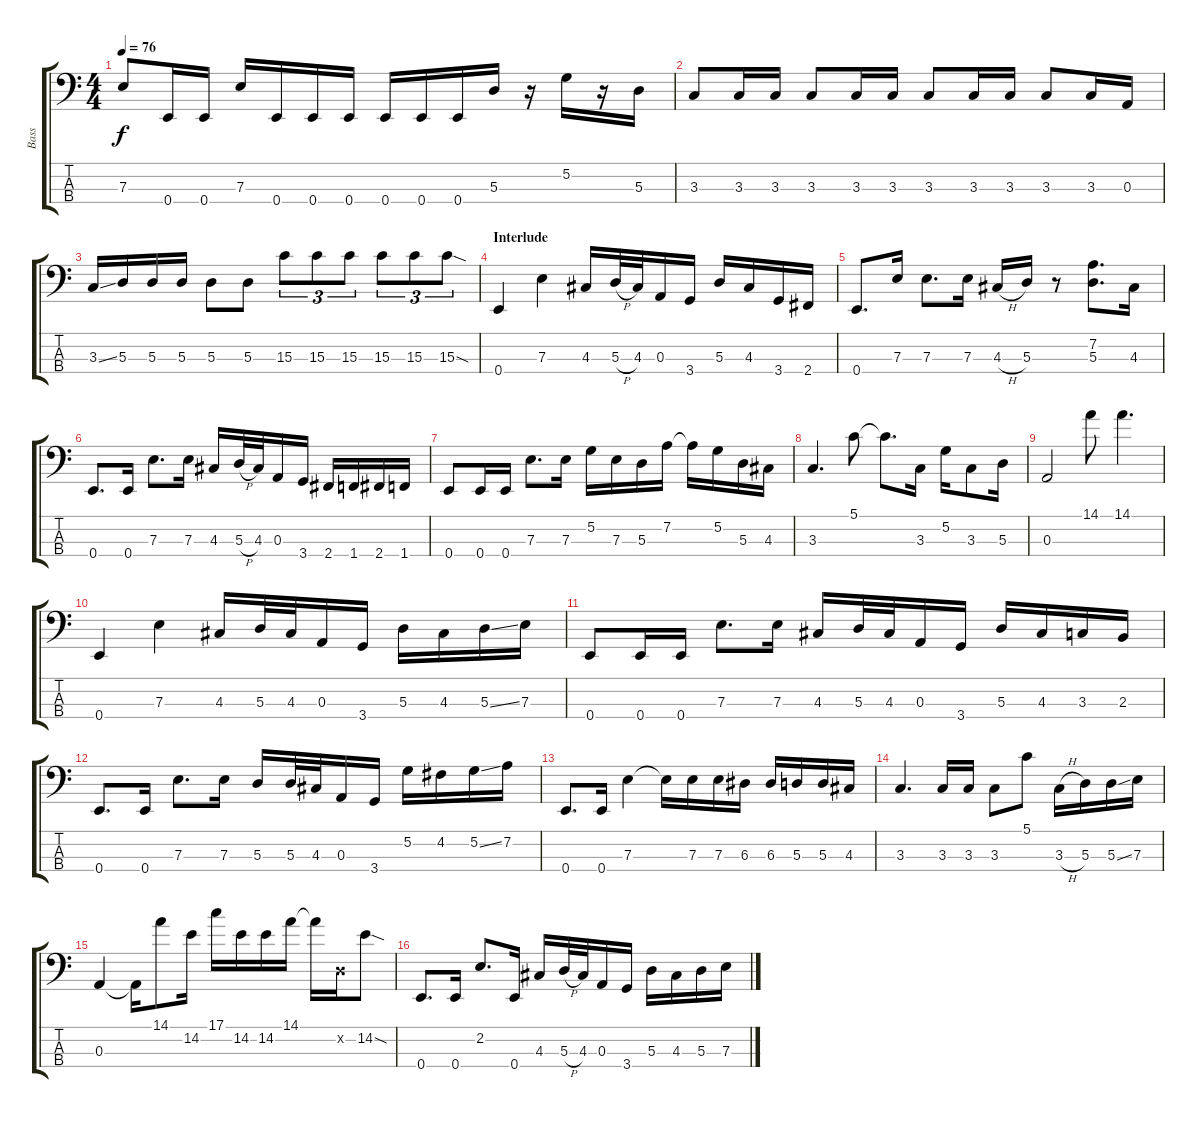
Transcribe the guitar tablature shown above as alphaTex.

\track ("Bass" "Bass") {instrument electricbassfinger}
\staff {score tabs}
\tuning (G2 D2 A1 E1) {hide}
\ts (4 4)
\tempo 76
\clef f4
\ks c
7.3.8{dy f} 0.4.16 0.4.16 7.3.16 0.4.16 0.4.16 0.4.16 0.4.16 0.4.16 0.4.16 5.3.16 r.16 5.2.16 r.16 5.3.16 |
3.3.8 3.3.16 3.3.16 3.3.8 3.3.16 3.3.16 3.3.8 3.3.16 3.3.16 3.3.8 3.3.16 0.3.16 |
3.3{ss}.16 5.3.16 5.3.16 5.3.16 5.3.8 5.3.8 15.3.8{tu (3 2)} 15.3.8{tu (3 2)} 15.3.8{tu (3 2)} 15.3.8{tu (3 2)} 15.3.8{tu (3 2)} 15.3{sod}.8{tu (3 2)} |
\section ("" "Interlude")
0.4.4 7.3.4 4.3.16 5.3{h}.32 4.3.32 0.3.16 3.4.16 5.3.16 4.3.16 3.4.16 2.4.16 |
0.4.8{d} 7.3.16 7.3.8{d} 7.3.16 4.3{h}.16 5.3.16 r.8 (7.2 5.3).8{d} 4.3.16 |
0.4.8{d} 0.4.16 7.3.8{d} 7.3.16 4.3.16 5.3{h}.32 4.3.32 0.3.16 3.4.16 2.4.16 1.4.16 2.4.16 1.4.16 |
0.4.8 0.4.16 0.4.16 7.3.8{d} 7.3.16 5.2.16 7.3.16 5.3.16 7.2.16 7.2{t}.16 5.2.16 5.3.16 4.3.16 |
3.3.4{d} 5.1.8 5.1{t}.8{d} 3.3.16 5.2.16 3.3.8 5.3.16 |
0.3.2 14.1.8 14.1.4{d} |
0.4.4 7.3.4 4.3.16 5.3.32 4.3.32 0.3.16 3.4.16 5.3.16 4.3.16 5.3{ss}.16 7.3.16 |
0.4.8 0.4.16 0.4.16 7.3.8{d} 7.3.16 4.3.16 5.3.32 4.3.32 0.3.16 3.4.16 5.3.16 4.3.16 3.3.16 2.3.16 |
0.4.8{d} 0.4.16 7.3.8{d} 7.3.16 5.3.16 5.3.32 4.3.32 0.3.16 3.4.16 5.2.16 4.2.16 5.2{ss}.16 7.2.16 |
0.4.8{d} 0.4.16 7.3.4 7.3{t}.16 7.3.16 7.3.16 6.3.16 6.3.16 5.3.16 5.3.16 4.3.16 |
3.3.4{d} 3.3.16 3.3.16 3.3.8 5.1.8 3.3{h}.16 5.3.16 5.3{ss}.16 7.3.16 |
0.3.4 0.3{t}.16 14.1.8 14.2.16 17.1.16 14.2.16 14.2.16 14.1.16 14.1{t}.16 0.2{x}.16 14.2{sod}.8 |
0.4.8{d} 0.4.16 2.2.8{d} 0.4.16 4.3.16 5.3{h}.32 4.3.32 0.3.16 3.4.16 5.3.16 4.3.16 5.3.16 7.3.16
